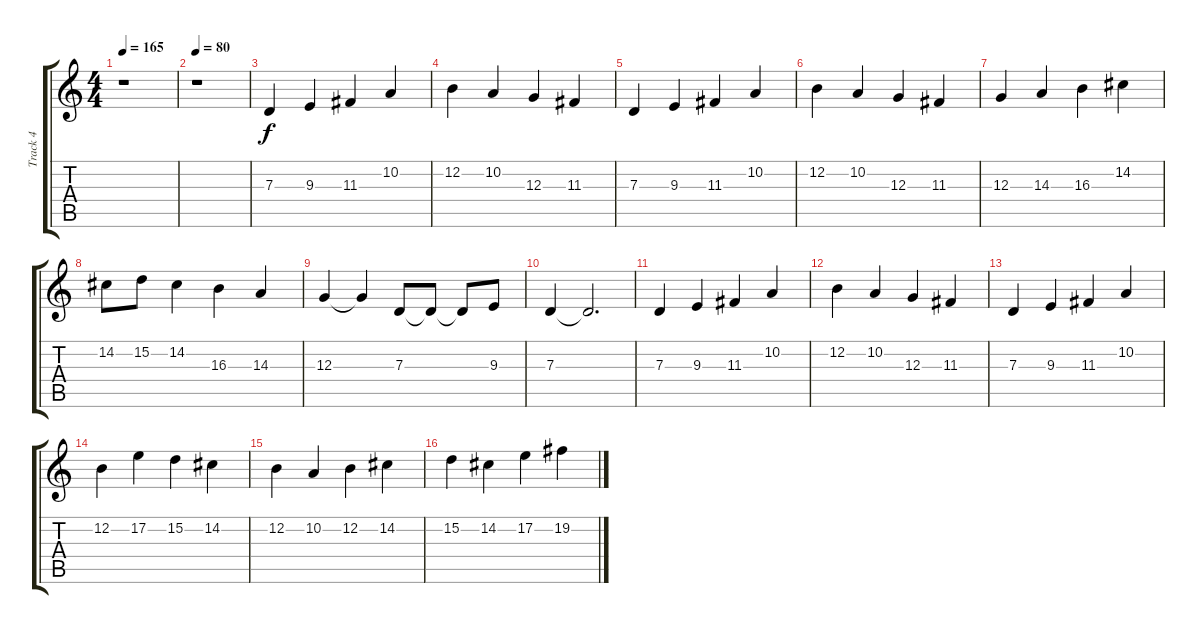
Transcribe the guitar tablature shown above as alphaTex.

\track ("Track 4" "Track 4") {instrument violin}
\staff {score tabs}
\tuning (E4 B3 G3 D3 A2 E2) {hide}
\ts (4 4)
\tempo 165
\clef g2
\ks c
r.1{dy f} |
\tempo 80
r.1 |
7.3.4 9.3.4 11.3.4 10.2.4 |
12.2.4 10.2.4 12.3.4 11.3.4 |
7.3.4 9.3.4 11.3.4 10.2.4 |
12.2.4 10.2.4 12.3.4 11.3.4 |
12.3.4 14.3.4 16.3.4 14.2.4 |
14.2.8 15.2.8 14.2.4 16.3.4 14.3.4 |
12.3.4 12.3{t}.4 7.3.8 7.3{t}.8 7.3{t}.8 9.3.8 |
7.3.4 7.3{t}.2{d} |
7.3.4 9.3.4 11.3.4 10.2.4 |
12.2.4 10.2.4 12.3.4 11.3.4 |
7.3.4 9.3.4 11.3.4 10.2.4 |
12.2.4 17.2.4 15.2.4 14.2.4 |
12.2.4 10.2.4 12.2.4 14.2.4 |
15.2.4 14.2.4 17.2.4 19.2.4
